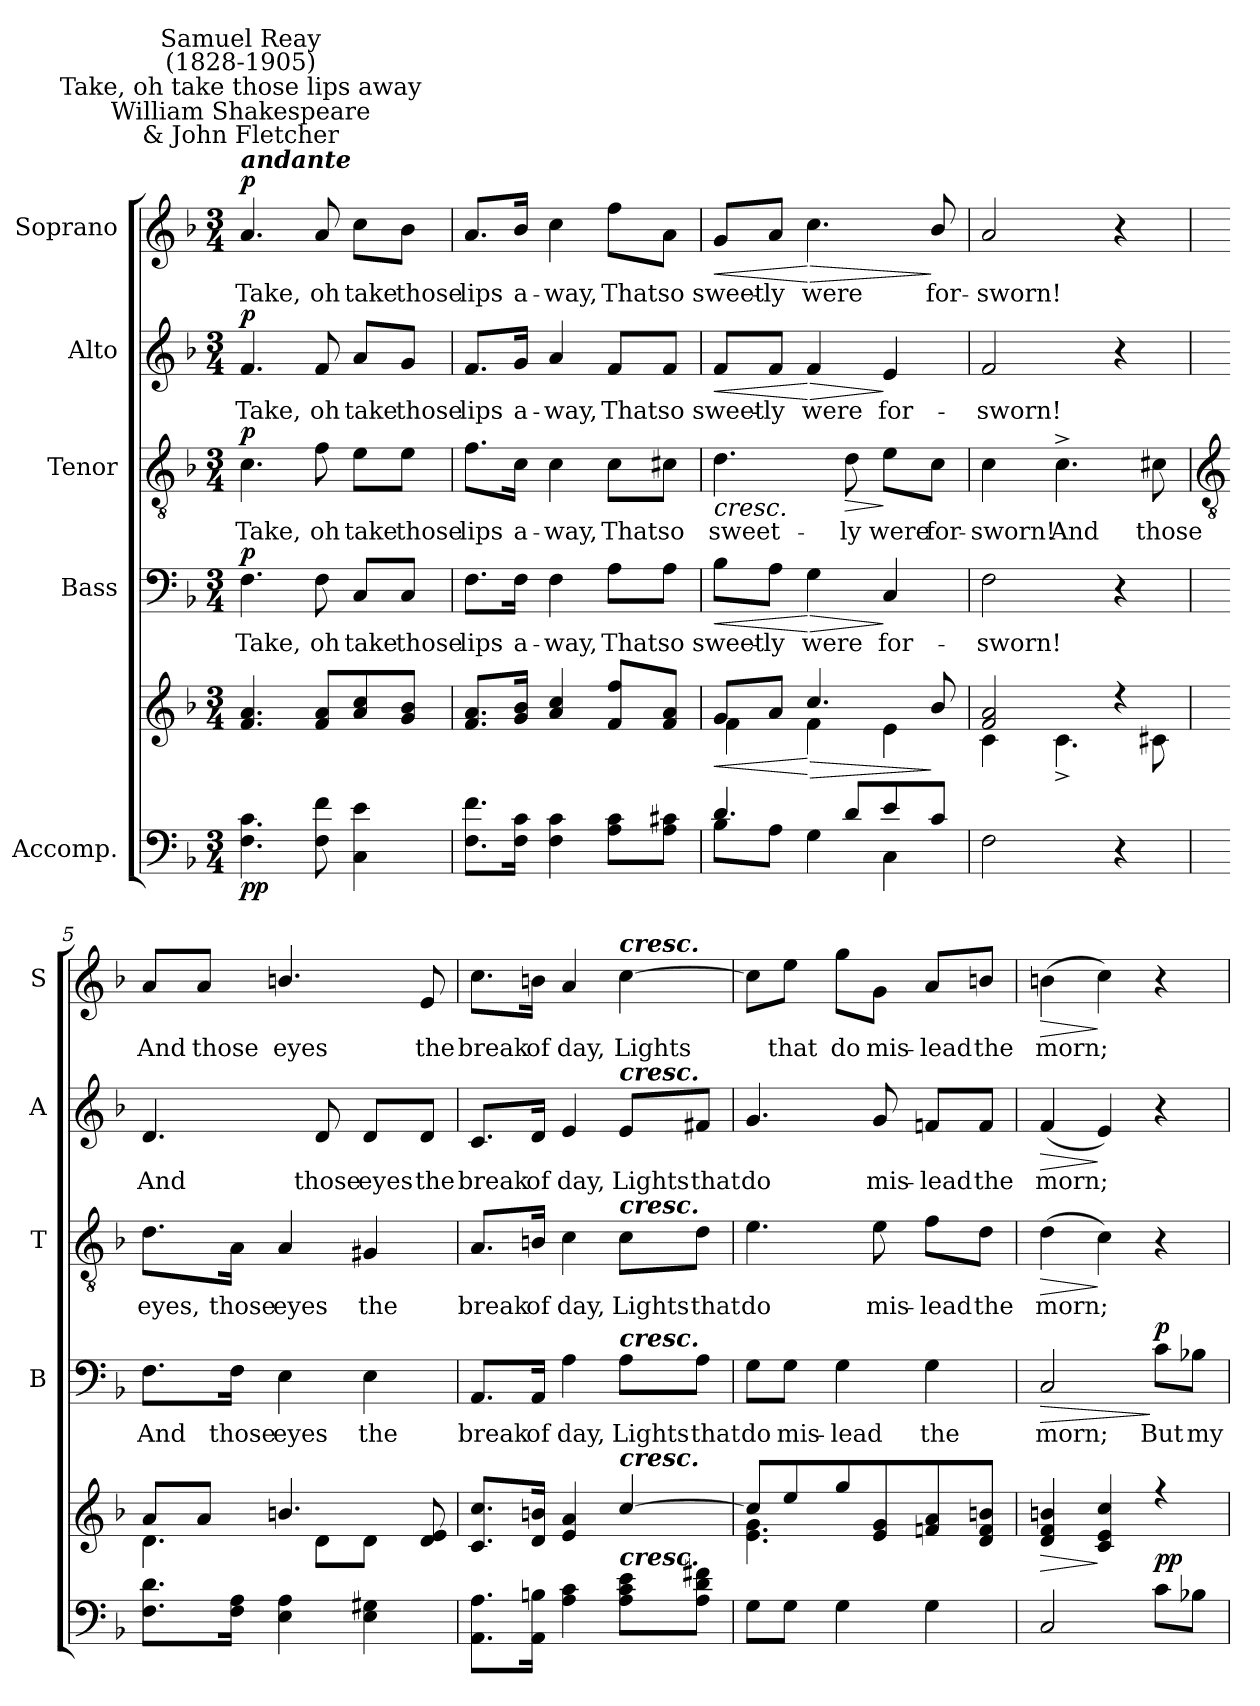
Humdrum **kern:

**kern	**kern	**dynam	**kern	**text	**dynam	**kern	**text	**dynam	**kern	**text	**dynam	**kern	**text	**dynam
*part5	*part5	*part5	*part4	*part4	*part4	*part3	*part3	*part3	*part2	*part2	*part2	*part1	*part1	*part1
*staff6	*staff5	*staff5/6	*staff4	*staff4	*staff4	*staff3	*staff3	*staff3	*staff2	*staff2	*staff2	*staff1	*staff1	*staff1
*I"Accomp.	*	*	*I"Bass	*	*	*I"Tenor	*	*	*I"Alto	*	*	*I"Soprano	*	*
*	*	*	*I'B	*	*	*I'T	*	*	*I'A	*	*	*I'S	*	*
*clefF4	*clefG2	*	*clefF4	*	*	*clefGv2	*	*	*clefG2	*	*	*clefG2	*	*
*k[b-]	*k[b-]	*	*k[b-]	*	*	*k[b-]	*	*	*k[b-]	*	*	*k[b-]	*	*
*F:	*F:	*	*F:	*	*	*F:	*	*	*F:	*	*	*F:	*	*
*M3/4	*M3/4	*	*M3/4	*	*	*M3/4	*	*	*M3/4	*	*	*M3/4	*	*
*MM76	*MM76	*	*MM76	*	*	*MM76	*	*	*MM76	*	*	*MM76	*	*
=1	=1	=1	=1	=1	=1	=1	=1	=1	=1	=1	=1	=1	=1	=1
*^	*^	*	*	*	*	*	*	*	*	*	*	*	*	*
!	!	!	!	!	!	!	!	!	!	!	!	!	!	!LO:TX:a:Bi:t=andante	!	!
!	!	!	!	!	!	!	!	!	!	!	!	!	!	!LO:TX:a:cj:t=William Shakespeare\n& John Fletcher	!	!
!	!	!	!	!	!	!	!	!	!	!	!	!	!	!LO:TX:a:cj:t=Take, oh take those lips away	!	!
!	!	!	!	!	!	!	!	!	!	!	!	!	!	!LO:TX:a:cj:t=Samuel Reay\n(1828-1905)	!	!
!	!	!	!LO:N:vis=1	!LO:DY:b=2	!	!LO:LY:b	!	!	!LO:LY:b	!	!	!LO:LY:b	!	!	!LO:LY:b	!
!	!	!	!	!LO:DY:n=1:b	!	!	!LO:DY:b	!	!	!LO:DY:b	!	!	!LO:DY:b	!	!	!LO:DY:b
2.ryy	4.F 4.c	4.f 4.a	2.ryy	p p	4.F	Take,	p	4.c	Take,	p	4.f	Take,	p	4.a	Take,	p
!	!	!	!	!	!	!LO:LY:b	!	!	!LO:LY:b	!	!	!LO:LY:b	!	!	!LO:LY:b	!
.	8F 8f	8f 8aL	.	.	8F	oh	.	8f	oh	.	8f	oh	.	8a	oh	.
!	!	!	!	!	!	!LO:LY:b	!	!	!LO:LY:b	!	!	!LO:LY:b	!	!	!LO:LY:b	!
.	4C 4e	8a 8cc	.	.	8C/L	take	.	8e\L	take	.	8a/L	take	.	8cc\L	take	.
!	!	!	!	!	!	!LO:LY:b	!	!	!LO:LY:b	!	!	!LO:LY:b	!	!	!LO:LY:b	!
.	.	8g 8b-J	.	.	8C/J	those	.	8e\J	those	.	8g/J	those	.	8b-\J	those	.
=2	=2	=2	=2	=2	=2	=2	=2	=2	=2	=2	=2	=2	=2	=2	=2	=2
!	!	!	!LO:N:vis=1	!	!	!LO:LY:b	!	!	!LO:LY:b	!	!	!LO:LY:b	!	!	!LO:LY:b	!
2.ryy	8.F 8.fL	8.f 8.aL	2.ryy	.	8.F\L	lips	.	8.f\L	lips	.	8.f/L	lips	.	8.a/L	lips	.
!	!	!	!	!	!	!LO:LY:b	!	!	!LO:LY:b	!	!	!LO:LY:b	!	!	!LO:LY:b	!
.	16F 16cJ	16g 16b-J	.	.	16F\Jk	a-	.	16c\Jk	a-	.	16g/Jk	a-	.	16b-/Jk	a-	.
!	!	!	!	!	!	!LO:LY:b	!	!	!LO:LY:b	!	!	!LO:LY:b	!	!	!LO:LY:b	!
.	4F 4c	4a 4cc	.	.	4F	-way,	.	4c	-way,	.	4a	-way,	.	4cc	-way,	.
!	!	!	!	!	!	!LO:LY:b	!	!	!LO:LY:b	!	!	!LO:LY:b	!	!	!LO:LY:b	!
.	8A 8cL	8f 8ffL	.	.	8A\L	That	.	8c\L	That	.	8f/L	That	.	8ff\L	That	.
!	!	!	!	!	!	!LO:LY:b	!	!	!LO:LY:b	!	!	!LO:LY:b	!	!	!LO:LY:b	!
.	8A 8c#XJ	8f 8aJ	.	.	8A\J	so	.	8c#X\J	so	.	8f/J	so	.	8a\J	so	.
=3	=3	=3	=3	=3	=3	=3	=3	=3	=3	=3	=3	=3	=3	=3	=3	=3
!	!	!	!	!LO:HP:b	!	!LO:LY:b	!LO:HP:b	!	!LO:LY:b	!LO:HP:b	!	!LO:LY:b	!LO:HP:b	!	!LO:LY:b	!LO:HP:b
4.d/	8B-L	8gL	4f\	<	8B-\L	sweet-	<	4.d	sweet-	<	8f/L	sweet-	<	8g/L	sweet-	<
!	!	!	!	!	!	!LO:LY:b	!	!	!	!	!	!LO:LY:b	!	!	!LO:LY:b	!
.	8AJ	8aJ	.	.	8A\J	-ly	.	.	.	.	8f/J	-ly	.	8a/J	-ly	.
!	!	!	!	!LO:HP:n=1:b	!	!LO:LY:b	!LO:HP:n=1:b	!	!	!	!	!LO:LY:b	!LO:HP:n=1:b	!	!LO:LY:b	!LO:HP:n=1:b
.	4G	4.cc/	4f\	[ >	4G	were	[ >	.	.	.	4f	were	[ >	4.cc	were	[ >
!	!	!	!	!	!	!	!	!	!LO:LY:b	!LO:HP:b	!	!	!	!	!	!
8d/L	.	.	.	.	.	.	.	8d	-ly	>	.	.	.	.	.	.
!	!	!	!	!	!	!LO:LY:b	!	!	!LO:LY:b	!	!	!LO:LY:b	!	!	!	!
8e\	4C\	.	4e\	.	4C	for-	]	8e\L	were	[ ]	4e	for-	]	.	.	.
!	!	!	!	!	!	!	!	!	!LO:LY:b	!	!	!	!	!	!LO:LY:b	!
8c/J	.	8b-/	.	]	.	.	.	8c\J	for-	.	.	.	.	8b-/	for-	]
*v	*v	*	*	*	*	*	*	*	*	*	*	*	*	*	*	*
=4	=4	=4	=4	=4	=4	=4	=4	=4	=4	=4	=4	=4	=4	=4	=4
!	!	!	!	!	!LO:LY:b	!	!	!LO:LY:b	!	!	!LO:LY:b	!	!	!LO:LY:b	!
2F	2f 2a	4c\	.	2F	-sworn!	.	4c	-sworn!	.	2f	-sworn!	.	2a	-sworn!	.
!	!	!	!	!	!	!	!	!LO:LY:b	!	!	!	!	!	!	!
.	.	4.c^\	.	.	.	.	4.c^	And	.	.	.	.	.	.	.
4r	4r	.	.	4r	.	.	.	.	.	4r	.	.	4r	.	.
!	!	!	!	!	!	!	!	!LO:LY:b	!	!	!	!	!	!	!
.	.	8c#X\	.	.	.	.	8c#X	those	.	.	.	.	.	.	.
!!LO:LB:g=z
=5	=5	=5	=5	=5	=5	=5	=5	=5	=5	=5	=5	=5	=5	=5	=5
*	*	*	*	*	*	*	*clefGv2	*	*	*	*	*	*	*	*
!	!	!	!	!	!LO:LY:b	!	!	!LO:LY:b	!	!	!LO:LY:b	!	!	!LO:LY:b	!
8.F 8.dL	8aL	4.d\	.	8.F\L	And	.	8.d\L	eyes,	.	4.d	And	.	8a/L	And	.
!	!	!	!	!	!	!	!	!	!	!	!	!	!	!LO:LY:b	!
.	8aJ	.	.	.	.	.	.	.	.	.	.	.	8a/J	those	.
!	!	!	!	!	!LO:LY:b	!	!	!LO:LY:b	!	!	!	!	!	!	!
16F 16AJ	.	.	.	16F\Jk	those	.	16A\Jk	those	.	.	.	.	.	.	.
!	!	!	!	!	!LO:LY:b	!	!	!LO:LY:b	!	!	!	!	!	!LO:LY:b	!
4E 4A	4.bn/	.	.	4E	eyes	.	4A	eyes	.	.	.	.	4.bn/	eyes	.
!	!	!	!	!	!	!	!	!	!	!	!LO:LY:b	!	!	!	!
.	.	8d\L	.	.	.	.	.	.	.	8d	those	.	.	.	.
!	!	!	!	!	!LO:LY:b	!	!	!LO:LY:b	!	!	!LO:LY:b	!	!	!	!
4E 4G#X	.	8d\J	.	4E	the	.	4G#X	the	.	8d/L	eyes	.	.	.	.
!	!	!	!	!	!	!	!	!	!	!	!LO:LY:b	!	!	!LO:LY:b	!
.	8d 8e	8ryy	.	.	.	.	.	.	.	8d/J	the	.	8e	the	.
=6	=6	=6	=6	=6	=6	=6	=6	=6	=6	=6	=6	=6	=6	=6	=6
!	!	!LO:N:vis=1	!	!	!LO:LY:b	!	!	!LO:LY:b	!	!	!LO:LY:b	!	!	!LO:LY:b	!
8.AA 8.AL	8.c 8.ccL	2.ryy	.	8.AA/L	break	.	8.A/L	break	.	8.c/L	break	.	8.cc\L	break	.
!	!	!	!	!	!LO:LY:b	!	!	!LO:LY:b	!	!	!LO:LY:b	!	!	!LO:LY:b	!
16AA 16BnJ	16d/ 16bn/J	.	.	16AA/Jk	of	.	16Bn/Jk	of	.	16d/Jk	of	.	16bn\Jk	of	.
!	!	!	!	!	!LO:LY:b	!	!	!LO:LY:b	!	!	!LO:LY:b	!	!	!LO:LY:b	!
4A 4c	4e 4a	.	.	4A	day,	.	4c	day,	.	4e	day,	.	4a	day,	.
!	!	!	!	!	!	!	!	!	!	!	!	!	!LO:TX:a:Bi:t=cresc.	!	!
!	!	!	!	!	!	!	!	!	!	!LO:TX:a:Bi:t=cresc.	!	!	!	!	!
!	!	!	!	!	!	!	!LO:TX:a:Bi:t=cresc.	!	!	!	!	!	!	!	!
!	!	!	!	!LO:TX:a:Bi:t=cresc.	!	!	!	!	!	!	!	!	!	!	!
!	!LO:TX:a:Bi:t=cresc.	!	!	!	!	!	!	!	!	!	!	!	!	!	!
!LO:TX:a:Bi:t=cresc.	!	!	!	!	!	!	!	!	!	!	!	!	!	!	!
!	!	!	!	!	!LO:LY:b	!	!	!LO:LY:b	!	!	!LO:LY:b	!	!	!LO:LY:b	!
8A 8c 8eL	[4cc	.	.	8A\L	Lights	.	8c\L	Lights	.	8e/L	Lights	.	[4cc	Lights	.
!	!	!	!	!	!LO:LY:b	!	!	!LO:LY:b	!	!	!LO:LY:b	!	!	!	!
8A 8d 8f#XJ	.	.	.	8A\J	that	.	8d\J	that	.	8f#X/J	that	.	.	.	.
=7	=7	=7	=7	=7	=7	=7	=7	=7	=7	=7	=7	=7	=7	=7	=7
!	!	!	!	!	!LO:LY:b	!	!	!LO:LY:b	!	!	!LO:LY:b	!	!	!	!
8GL	8cc/L]	4.e\ 4.g\	.	8G\L	do	.	4.e	do	.	4.g	do	.	8cc\L]	.	.
!	!	!	!	!	!LO:LY:b	!	!	!	!	!	!	!	!	!LO:LY:b	!
8GJ	8ee/	.	.	8G\J	mis-	.	.	.	.	.	.	.	8ee\J	that	.
!	!	!	!	!	!LO:LY:b	!	!	!	!	!	!	!	!	!LO:LY:b	!
4G	8gg/	.	.	4G	-lead	.	.	.	.	.	.	.	8gg\L	do	.
!	!	!	!	!	!	!	!	!LO:LY:b	!	!	!LO:LY:b	!	!	!LO:LY:b	!
.	8e/ 8g/	4.ryy	.	.	.	.	8e	mis-	.	8g	mis-	.	8g\J	mis-	.
!	!	!	!	!	!LO:LY:b	!	!	!LO:LY:b	!	!	!LO:LY:b	!	!	!LO:LY:b	!
4G	8fn/ 8a/	.	.	4G	the	.	8f\L	-lead	.	8fn/L	-lead	.	8a/L	-lead	.
!	!	!	!	!	!	!	!	!LO:LY:b	!	!	!LO:LY:b	!	!	!LO:LY:b	!
.	8d/ 8f/ 8bn/J	.	.	.	.	.	8d\J	the	.	8f/J	the	.	8bn/J	the	.
=8	=8	=8	=8	=8	=8	=8	=8	=8	=8	=8	=8	=8	=8	=8	=8
!	!	!	!LO:HP:b	!	!LO:LY:b	!LO:HP:b	!	!LO:LY:b	!LO:HP:b	!	!LO:LY:b	!LO:HP:b	!	!LO:LY:b	!LO:HP:b
2C	4d 4f 4bn	2.ryy	>	2C	morn;	>	(>4d	morn;	>	(<4f	morn;	>	(>4bn	morn;	>
.	4c 4e 4cc	.	]	.	.	.	4c)	.	]	4e)	.	]	4cc)	.	]
!	!	!	!LO:DY:b=2	!	!LO:LY:b	!	!	!	!	!	!	!	!	!	!
!	!	!	!LO:DY:n=1:a=2	!	!	!LO:DY:n=1:b	!	!	!	!	!	!	!	!	!
8cL	4r	.	p p	8c\L	But	] p	4r	.	.	4r	.	.	4r	.	.
!	!	!	!	!	!LO:LY:b	!	!	!	!	!	!	!	!	!	!
8B-XJ	.	.	.	8B-X\J	my	.	.	.	.	.	.	.	.	.	.
*	*v	*v	*	*	*	*	*	*	*	*	*	*	*	*	*
=	=	=	=	=	=	=	=	=	=	=	=	=	=	=
*-	*-	*-	*-	*-	*-	*-	*-	*-	*-	*-	*-	*-	*-	*-
